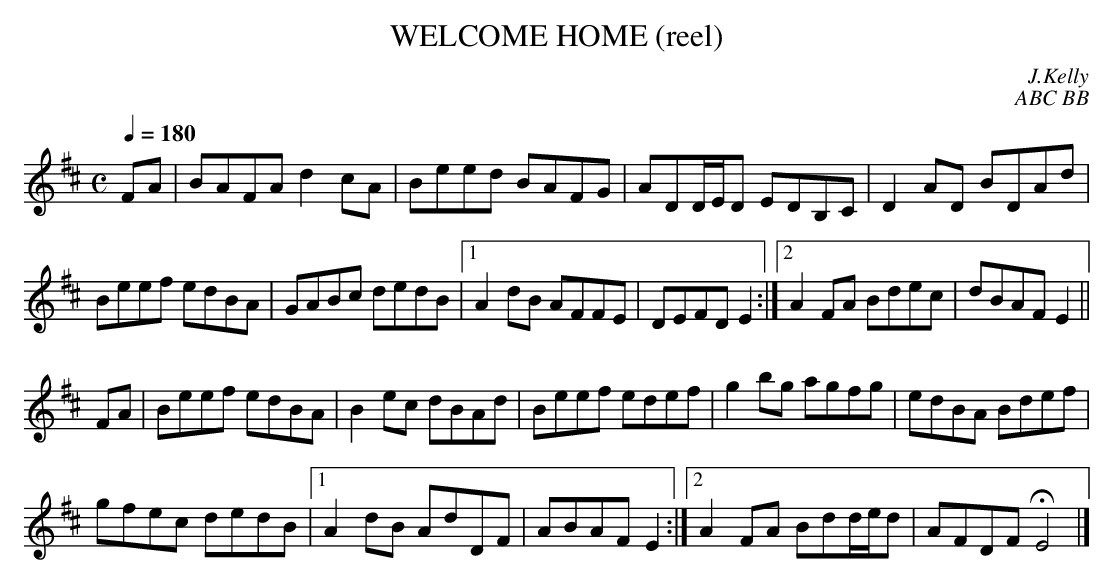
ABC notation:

X:1
T:WELCOME HOME (reel)
C:J.Kelly
C:ABC BB
M:C
L:1/8
Q:1/4=180
K:D %Edor
FA|BAFA d2cA|Beed BAFG|ADD/E/D EDB,C|D2AD BDAd|
Beef edBA|GABc dedB|1 A2dB AFFE|DEFD E2:|2 A2FA Bdec|dBAF E2||
FA|Beef edBA|B2ec dBAd|Beef edef|g2bg agfg|edBA Bdef|
gfec dedB|1 A2dB AdDF|ABAF E2:|2 A2FA Bdd/e/d|AFDF HE4|]
